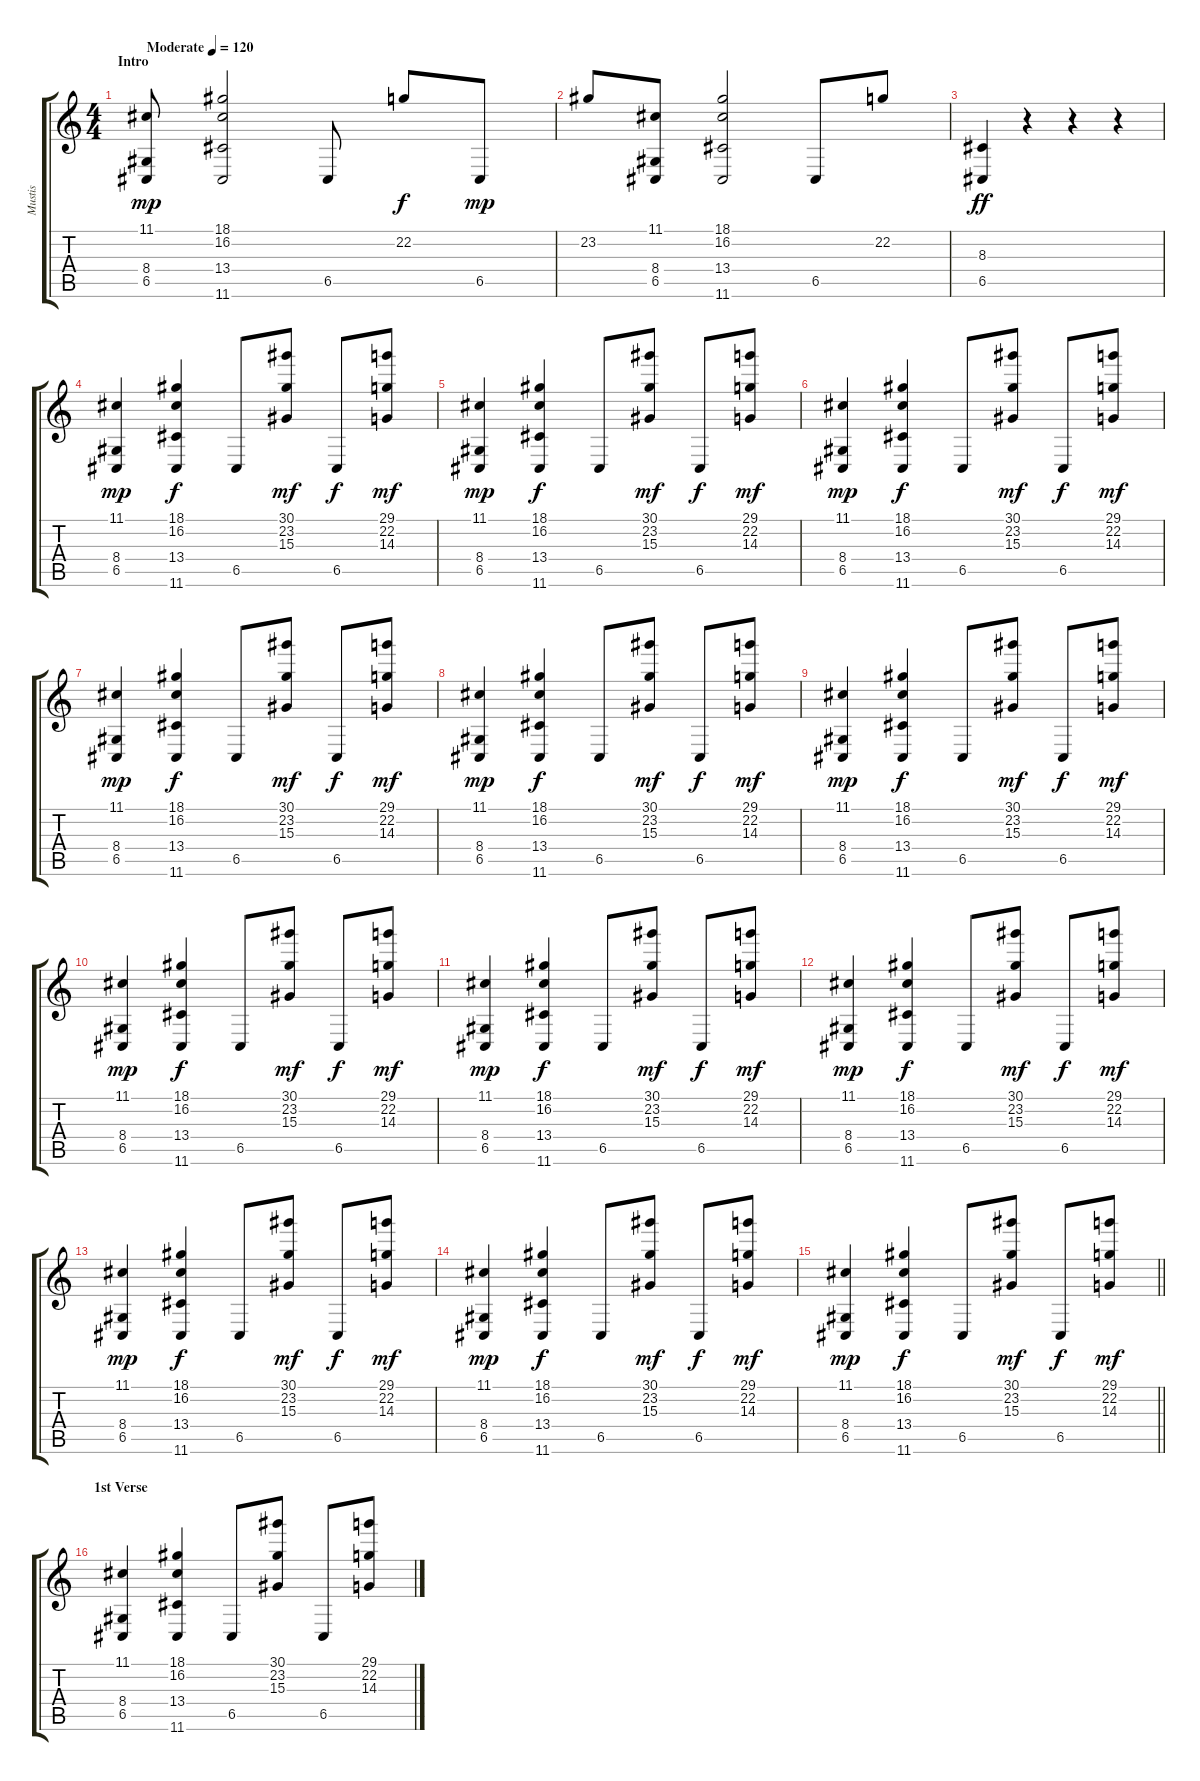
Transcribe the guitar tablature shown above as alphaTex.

\track ("Mustis" "Mustis") {instrument stringensemble1}
\staff {score tabs}
\tuning (D4 A3 F3 C3 G2 D2) {hide}
\ts (4 4)
\section ("" "Intro")
\tempo (120 "Moderate")
\clef g2
\ks c
(11.1 8.4 6.5).8{dy mp volume 10 instrument stringensemble2} (18.1 16.2 13.4 11.6).2 6.5.8 22.2.8{dy f} 6.5.8{dy mp} |
23.2.8 (11.1 8.4 6.5).8 (18.1 16.2 13.4 11.6).2 6.5.8 22.2.8 |
(8.3 6.5).4{dy ff instrument seashore} r.4 r.4 r.4 |
(11.1 8.4 6.5).4{dy mp instrument stringensemble1} (18.1 16.2 13.4 11.6).4{dy f} 6.5.8 (30.1 23.2 15.3).8{dy mf} 6.5.8{dy f} (29.1 22.2 14.3).8{dy mf} |
(11.1 8.4 6.5).4{dy mp} (18.1 16.2 13.4 11.6).4{dy f} 6.5.8 (30.1 23.2 15.3).8{dy mf} 6.5.8{dy f} (29.1 22.2 14.3).8{dy mf} |
(11.1 8.4 6.5).4{dy mp} (18.1 16.2 13.4 11.6).4{dy f} 6.5.8 (30.1 23.2 15.3).8{dy mf} 6.5.8{dy f} (29.1 22.2 14.3).8{dy mf} |
(11.1 8.4 6.5).4{dy mp} (18.1 16.2 13.4 11.6).4{dy f} 6.5.8 (30.1 23.2 15.3).8{dy mf} 6.5.8{dy f} (29.1 22.2 14.3).8{dy mf} |
(11.1 8.4 6.5).4{dy mp} (18.1 16.2 13.4 11.6).4{dy f} 6.5.8 (30.1 23.2 15.3).8{dy mf} 6.5.8{dy f} (29.1 22.2 14.3).8{dy mf} |
(11.1 8.4 6.5).4{dy mp} (18.1 16.2 13.4 11.6).4{dy f} 6.5.8 (30.1 23.2 15.3).8{dy mf} 6.5.8{dy f} (29.1 22.2 14.3).8{dy mf} |
(11.1 8.4 6.5).4{dy mp} (18.1 16.2 13.4 11.6).4{dy f} 6.5.8 (30.1 23.2 15.3).8{dy mf} 6.5.8{dy f} (29.1 22.2 14.3).8{dy mf} |
(11.1 8.4 6.5).4{dy mp} (18.1 16.2 13.4 11.6).4{dy f} 6.5.8 (30.1 23.2 15.3).8{dy mf} 6.5.8{dy f} (29.1 22.2 14.3).8{dy mf} |
(11.1 8.4 6.5).4{dy mp} (18.1 16.2 13.4 11.6).4{dy f} 6.5.8 (30.1 23.2 15.3).8{dy mf} 6.5.8{dy f} (29.1 22.2 14.3).8{dy mf} |
(11.1 8.4 6.5).4{dy mp} (18.1 16.2 13.4 11.6).4{dy f} 6.5.8 (30.1 23.2 15.3).8{dy mf} 6.5.8{dy f} (29.1 22.2 14.3).8{dy mf} |
(11.1 8.4 6.5).4{dy mp} (18.1 16.2 13.4 11.6).4{dy f} 6.5.8 (30.1 23.2 15.3).8{dy mf} 6.5.8{dy f} (29.1 22.2 14.3).8{dy mf} |
\barLineRight lightlight
(11.1 8.4 6.5).4{dy mp} (18.1 16.2 13.4 11.6).4{dy f} 6.5.8 (30.1 23.2 15.3).8{dy mf} 6.5.8{dy f} (29.1 22.2 14.3).8{dy mf} |
\section ("" "1st Verse")
(11.1 8.4 6.5).4 (18.1 16.2 13.4 11.6).4 6.5.8 (30.1 23.2 15.3).8 6.5.8 (29.1 22.2 14.3).8
